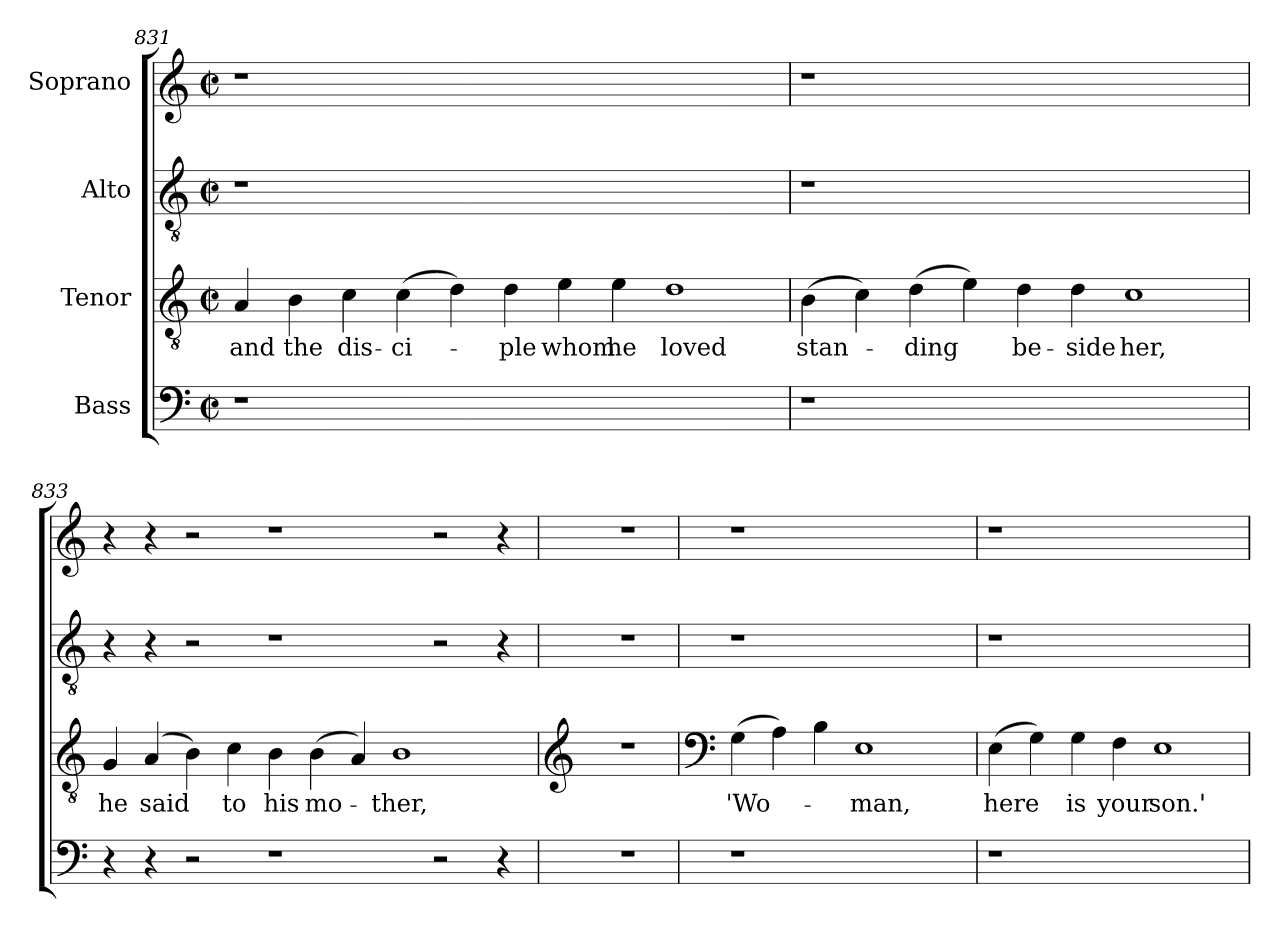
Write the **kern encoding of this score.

**kern	**kern	**text	**kern	**kern
*part4	*part3	*part3	*part2	*part1
*staff4	*staff3	*staff3	*staff2	*staff1
*I"Bass	*I"Tenor	*	*I"Alto	*I"Soprano
!!LO:LB:g=z
*clefF4	*clefGv2	*	*clefGv2	*clefG2
*	*ITrd7c12	*	*ITrd7c12	*
*k[]	*k[]	*	*k[]	*k[]
*C:	*C:	*	*C:	*C:
*M2/2	*M2/2	*	*M2/2	*M2/2
*met(c|)	*met(c|)	*	*met(c|)	*met(c|)
=831	=831	=831	=831	=831
!LO:N:vis=1	!	!	!	!
!	!	!LO:LY:b:color=#000000	!LO:N:vis=1	!LO:N:vis=1
1r	4AAi/	and	1r	1r
!	!	!LO:LY:b:color=#000000	!	!
.	4BBi\	the	.	.
!	!	!LO:LY:b:color=#000000	!	!
.	4Ci\	dis-	.	.
!	!	!LO:LY:b:color=#000000	!	!
.	(4Ci\	-ci-	.	.
0ryy	4Di\)	.	0ryy	0ryy
!	!	!LO:LY:b:color=#000000	!	!
.	4Di\	-ple	.	.
!	!	!LO:LY:b:color=#000000	!	!
.	4Ei\	whom	.	.
!	!	!LO:LY:b:color=#000000	!	!
.	4Ei\	he	.	.
!	!	!LO:LY:b:color=#000000	!	!
.	1Di	loved	.	.
=832	=832	=832	=832	=832
!LO:N:vis=1	!	!	!	!
!	!	!LO:LY:b:color=#000000	!LO:N:vis=1	!LO:N:vis=1
1r	(4BBi\	stan-	1r	1r
.	4Ci\)	.	.	.
!	!	!LO:LY:b:color=#000000	!	!
.	(4Di\	-ding	.	.
.	4Ei\)	.	.	.
!	!	!LO:LY:b:color=#000000	!	!
1.ryy	4Di\	be-	1.ryy	1.ryy
!	!	!LO:LY:b:color=#000000	!	!
.	4Di\	-side	.	.
!	!	!LO:LY:b:color=#000000	!	!
.	1Ci	her,	.	.
=833	=833	=833	=833	=833
!	!	!LO:LY:b:color=#000000	!	!
4r	4GGi/	he	4r	4r
!	!	!LO:LY:b:color=#000000	!	!
4r	(4AAi/	said	4r	4r
2r	4BBi\)	.	2r	2r
!	!	!LO:LY:b:color=#000000	!	!
.	4Ci\	to	.	.
!	!	!LO:LY:b:color=#000000	!	!
1r	4BBi\	his	1r	1r
!	!	!LO:LY:b:color=#000000	!	!
.	(4BBi\	mo-	.	.
.	4AAi/)	.	.	.
!	!	!LO:LY:b:color=#000000	!	!
.	1BBi	-ther,	.	.
2r	.	.	2r	2r
4r	.	.	4r	4r
!!LO:LB:g=z
=834	=834	=834	=834	=834
*	*stria0	*	*	*
*	*clefG2	*	*	*
1r	1r	.	1r	1r
=835	=835	=835	=835	=835
*	*clefF4	*	*	*
!LO:N:vis=1	!	!	!	!
!	!	!LO:LY:b:color=#000000	!LO:N:vis=1	!LO:N:vis=1
1r	(4GGi\	'Wo-	1r	1r
.	4AAi\)	.	.	.
.	4BBi\	.	.	.
!	!	!LO:LY:b:color=#000000	!	!
.	1EEi	-man,	.	.
2.ryy	.	.	2.ryy	2.ryy
=836	=836	=836	=836	=836
!LO:N:vis=1	!	!	!	!
!	!	!LO:LY:b:color=#000000	!LO:N:vis=1	!LO:N:vis=1
1r	(4EEi\	here	1r	1r
.	4GGi\)	.	.	.
!	!	!LO:LY:b:color=#000000	!	!
.	4GGi\	is	.	.
!	!	!LO:LY:b:color=#000000	!	!
.	4FFi\	your	.	.
!	!	!LO:LY:b:color=#000000	!	!
1ryy	1EEi	son.'	1ryy	1ryy
=	=	=	=	=
*-	*-	*-	*-	*-
